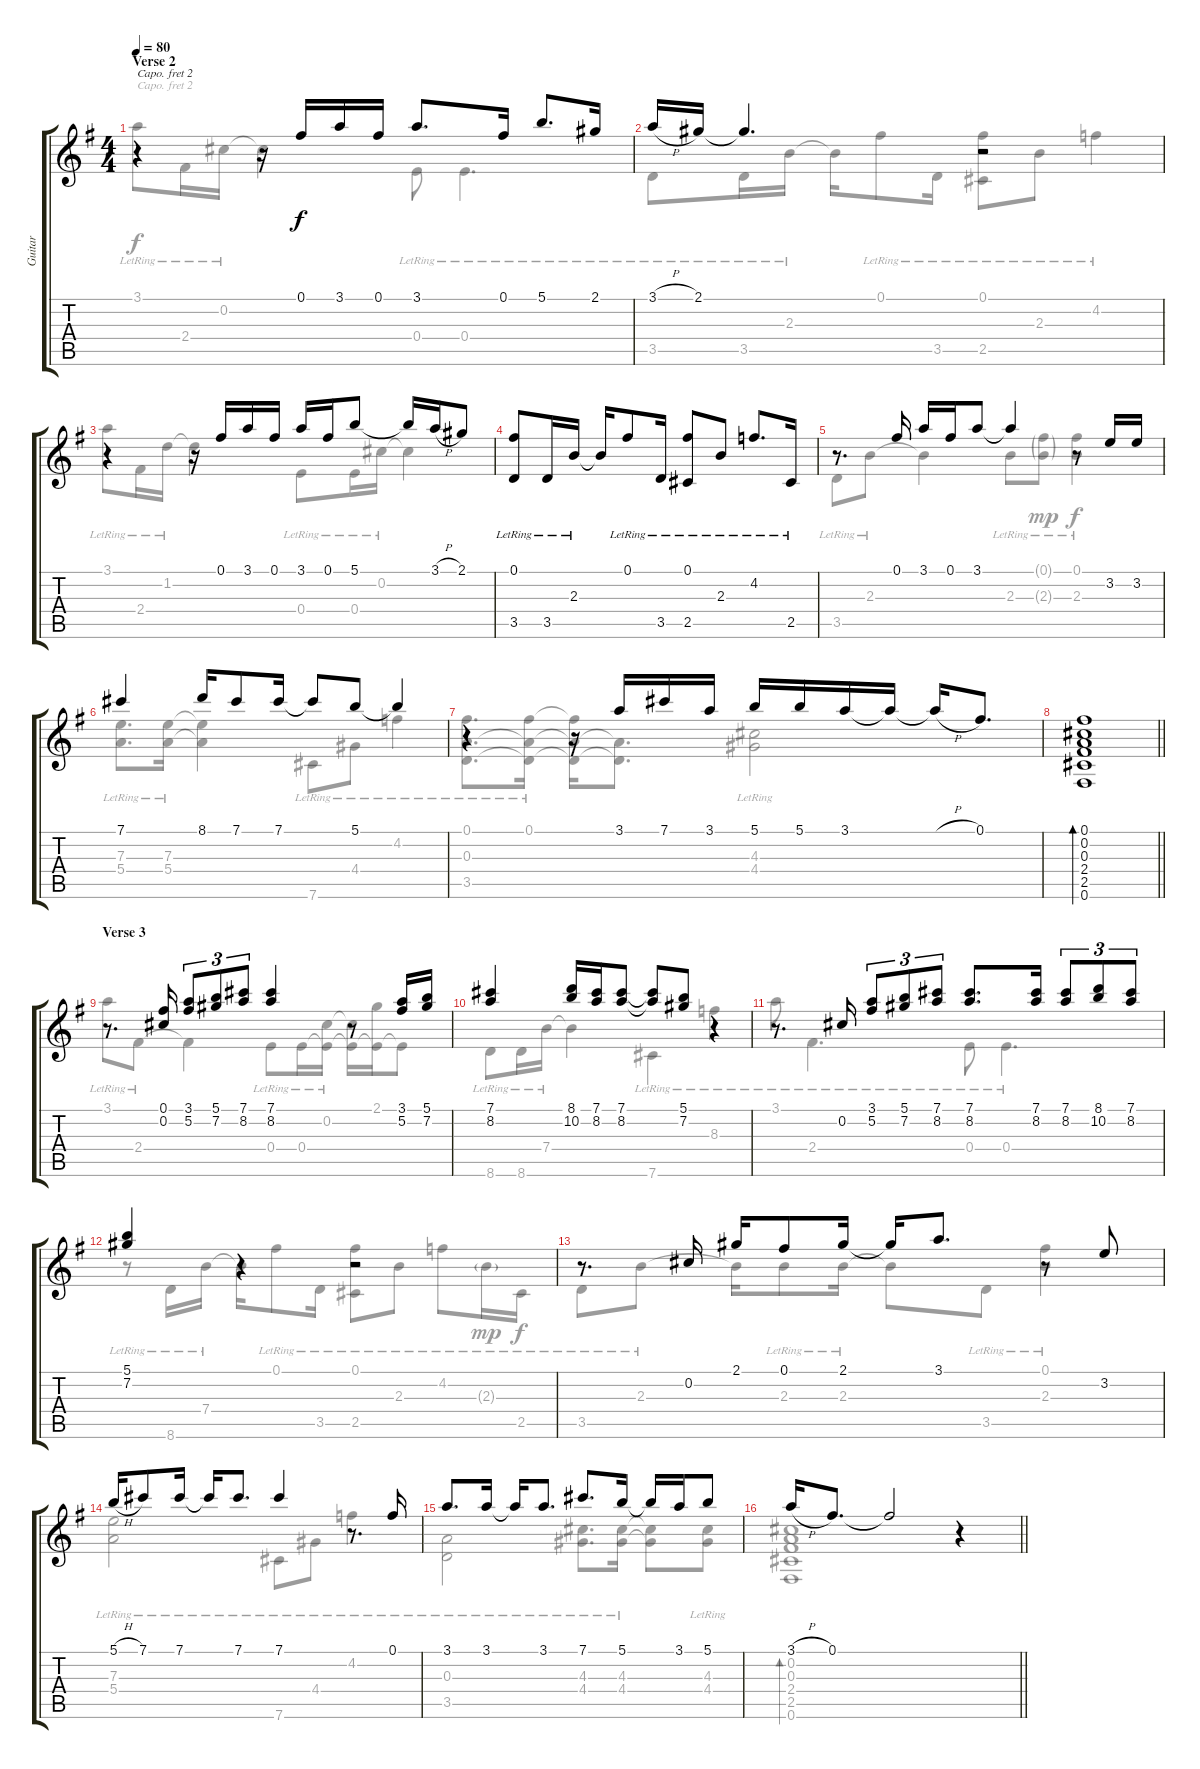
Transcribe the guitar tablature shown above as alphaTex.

\track ("Guitar" "Guitar") {instrument acousticguitarnylon}
\staff {score tabs}
\capo 2
\tuning (E4 B3 G3 D3 A2 E2) {hide}
\voice
\ts (4 4)
\section ("" "Verse 2")
\tempo 80
\clef g2
\ks eminor
r.4{dy f} r.16 0.1.16 3.1.16 0.1.16 3.1.8{d} 0.1.16 5.1.8{d} 2.1.16 |
3.1{h}.16 2.1.16 2.1{t}.4{d} r.2 |
r.4 r.16 0.1.16 3.1.16 0.1.16 3.1.16 0.1.16 5.1.8 5.1{t}.16 3.1{h}.16 2.1.8 |
(0.1{lr} 3.5{lr}).8 3.5{lr}.16 2.3{lr}.16 2.3{t}.16 0.1{lr}.8 3.5{lr}.16 (0.1{lr} 2.5{lr}).8 2.3{lr}.8 4.2{lr}.8{d} 2.5{lr}.16 |
r.8{d} 0.1.16 3.1.16 0.1.16 3.1.8 3.1{t}.4 r.8 3.2.16 3.2.16 |
7.1.4 8.1.16 7.1.8 7.1.16 7.1{t}.8 5.1.8 5.1{t}.4 |
r.4 r.16 3.1.16 7.1.16 3.1.16 5.1.16 5.1.16 3.1.16 3.1{t}.16 3.1{h t}.16 0.1.8{d} |
\barLineRight lightlight
(0.1 0.2 0.3 2.4 2.5 0.6).1{bd 60} |
\section ("" "Verse 3")
r.8{d} (0.1 0.2).16 (3.1 5.2).8{tu (3 2)} (5.1 7.2).8{tu (3 2)} (7.1 8.2).8{tu (3 2)} (7.1 8.2).4 r.8 (3.1 5.2).16 (5.1 7.2).16 |
(7.1 8.2).4 (8.1 10.2).16 (7.1 8.2).16 (7.1 8.2).8 (7.1{t} 8.2{t}).8 (5.1 7.2).8 r.4 |
r.8{d} 0.2.16 (3.1 5.2).8{tu (3 2)} (5.1 7.2).8{tu (3 2)} (7.1 8.2).8{tu (3 2)} (7.1 8.2).8{d} (7.1 8.2).16 (7.1 8.2).8{tu (3 2)} (8.1 10.2).8{tu (3 2)} (7.1 8.2).8{tu (3 2)} |
(5.1 7.2).4 r.4 r.2 |
r.8{d} 0.2.16 2.1.16 0.1.8 2.1.16 2.1{t}.16 3.1.8{d} r.8 3.2.8 |
5.1{h}.16 7.1.8 7.1.16 7.1{t}.16 7.1.8{d} 7.1.4 r.8{d} 0.1.16 |
3.1.8{d} 3.1.16 3.1{t}.16 3.1.8{d} 7.1.8{d} 5.1.16 5.1{t}.16 3.1.16 5.1.8 |
\barLineRight lightlight
3.1{h}.16 0.1.8{d} 0.1{t}.2 r.4
\voice
\clef g2
\ottava regular
\simile none
\ks eminor
3.1{lr}.8{dy f} 2.4{lr}.16 0.2{lr}.16 0.2{t}.4 0.4{lr}.8 0.4{lr}.4{d} |
3.5{lr}.8 3.5{lr}.16 2.3{lr}.16 2.3{t}.16 0.1{lr}.8 3.5{lr}.16 (0.1{lr} 2.5{lr}).8 2.3{lr}.8 4.2{lr}.4 |
3.1{lr}.8 2.4{lr}.16 1.2{lr}.16 1.2{t}.4 0.4{lr}.8 0.4{lr}.16 0.2{lr}.16 0.2{t}.4 |
|
3.5{lr}.8 2.3{lr}.8 2.3{t}.4 2.3{lr}.8 (0.1{g lr} 2.3{g lr}).8{dy mp} (0.1{lr} 2.3{lr}).4{dy f} |
(7.3{lr} 5.4{lr}).8{d} (7.3{lr} 5.4{lr}).16 (7.3{t} 5.4{t}).4 7.6{lr}.8 4.4{lr}.8 4.2{lr}.4 |
(0.1{lr} 0.3{lr} 3.5{lr}).8{d} (0.1{lr} 0.3{t} 3.5{t}).16 (0.1{t} 0.3{t} 3.5{t}).16 (0.3{t} 3.5{t}).8{d} (4.3{lr} 4.4{lr}).2 |
\barLineRight lightlight
|
3.1{lr}.8 2.4{lr}.8 2.4{t}.4 0.4{lr}.8 0.4{lr}.16 (0.2{lr} 0.4{t}).16 (0.2{t} 0.4{t}).16 (2.1 0.4{t}).16 0.4{t}.8 |
8.6{lr}.8 8.6{lr}.16 7.4{lr}.16 7.4{t}.4 7.6{lr}.4 8.3{lr}.4 |
3.1{lr}.8 2.4{lr}.4{d} 0.4{lr}.8 0.4{lr}.4{d} |
r.8 8.6{lr}.16 7.4{lr}.16 7.4{t}.16 0.1{lr}.8 3.5{lr}.16 (0.1{lr} 2.5{lr}).8 2.3{lr}.8 4.2{lr}.8 2.3{g lr}.16{dy mp} 2.5{lr}.16{dy f} |
3.5{lr}.8 2.3{lr}.8 2.3{t}.16 2.3{lr}.8 2.3{lr}.16 2.3{t}.8 3.5{lr}.8 (0.1{lr} 2.3{lr}).4 |
(7.3{lr} 5.4{lr}).2 7.6{lr}.8 4.4{lr}.8 4.2{lr}.4 |
(0.3{lr} 3.5{lr}).2 (4.3{lr} 4.4{lr}).8{d} (4.3{lr} 4.4{lr}).16 (4.3{t} 4.4{t}).8 (4.3{lr} 4.4{lr}).8 |
\barLineRight lightlight
(0.2 0.3 2.4 2.5 0.6).1{bd 60}
